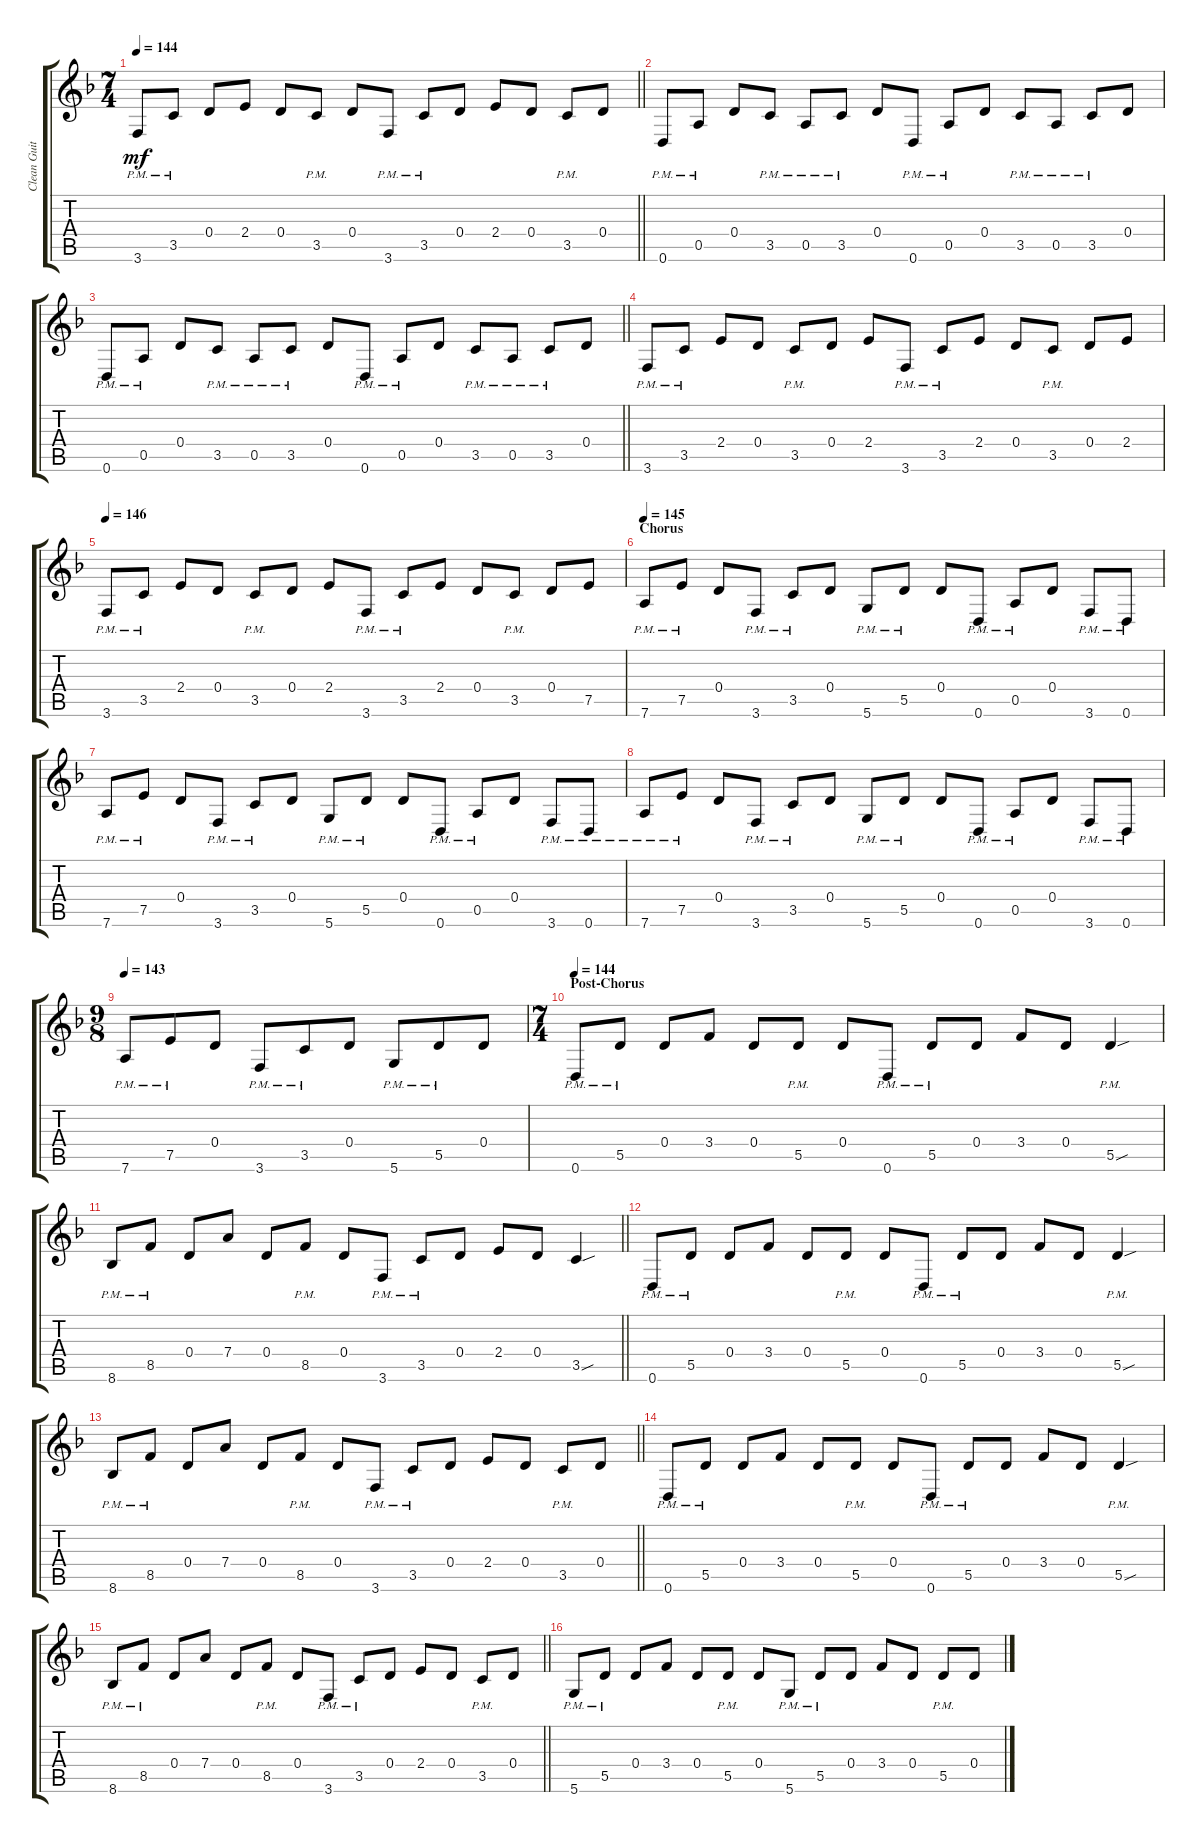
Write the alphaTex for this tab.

\track ("Clean Guitar" "Clean Guit") {instrument electricguitarclean}
\staff {score tabs}
\tuning (E4 B3 G3 D3 A2 D2) {hide}
\ts (7 4)
\tempo 144
\clef g2
\barLineRight lightlight
\ks dminor
3.6{pm}.8{dy mf} 3.5{pm}.8 0.4.8 2.4.8 0.4.8 3.5{pm}.8 0.4.8 3.6{pm}.8 3.5{pm}.8 0.4.8 2.4.8 0.4.8 3.5{pm}.8 0.4.8 |
0.6{pm}.8 0.5{pm}.8 0.4.8 3.5{pm}.8 0.5{pm}.8 3.5{pm}.8 0.4.8 0.6{pm}.8 0.5{pm}.8 0.4.8 3.5{pm}.8 0.5{pm}.8 3.5{pm}.8 0.4.8 |
\barLineRight lightlight
0.6{pm}.8 0.5{pm}.8 0.4.8 3.5{pm}.8 0.5{pm}.8 3.5{pm}.8 0.4.8 0.6{pm}.8 0.5{pm}.8 0.4.8 3.5{pm}.8 0.5{pm}.8 3.5{pm}.8 0.4.8 |
3.6{pm}.8 3.5{pm}.8 2.4.8 0.4.8 3.5{pm}.8 0.4.8 2.4.8 3.6{pm}.8 3.5{pm}.8 2.4.8 0.4.8 3.5{pm}.8 0.4.8 2.4.8 |
\tempo 146
3.6{pm}.8 3.5{pm}.8 2.4.8 0.4.8 3.5{pm}.8 0.4.8 2.4.8 3.6{pm}.8 3.5{pm}.8 2.4.8 0.4.8 3.5{pm}.8 0.4.8 7.5.8 |
\section ("" "Chorus")
\tempo 145
7.6{pm}.8 7.5{pm}.8 0.4.8 3.6{pm}.8 3.5{pm}.8 0.4.8 5.6{pm}.8 5.5{pm}.8 0.4.8 0.6{pm}.8 0.5{pm}.8 0.4.8 3.6{pm}.8 0.6{pm}.8 |
7.6{pm}.8 7.5{pm}.8 0.4.8 3.6{pm}.8 3.5{pm}.8 0.4.8 5.6{pm}.8 5.5{pm}.8 0.4.8 0.6{pm}.8 0.5{pm}.8 0.4.8 3.6{pm}.8 0.6{pm}.8 |
7.6{pm}.8 7.5{pm}.8 0.4.8 3.6{pm}.8 3.5{pm}.8 0.4.8 5.6{pm}.8 5.5{pm}.8 0.4.8 0.6{pm}.8 0.5{pm}.8 0.4.8 3.6{pm}.8 0.6{pm}.8 |
\ts (9 8)
\tempo 143
7.6{pm}.8 7.5{pm}.8 0.4.8 3.6{pm}.8 3.5{pm}.8 0.4.8 5.6{pm}.8 5.5{pm}.8 0.4.8 |
\ts (7 4)
\section ("" "Post-Chorus")
\tempo 144
0.6{pm}.8 5.5{pm}.8 0.4.8 3.4.8 0.4.8 5.5{pm}.8 0.4.8 0.6{pm}.8 5.5{pm}.8 0.4.8 3.4.8 0.4.8 5.5{sou pm}.4 |
\barLineRight lightlight
8.6{pm}.8 8.5{pm}.8 0.4.8 7.4.8 0.4.8 8.5{pm}.8 0.4.8 3.6{pm}.8 3.5{pm}.8 0.4.8 2.4.8 0.4.8 3.5{sou}.4 |
0.6{pm}.8 5.5{pm}.8 0.4.8 3.4.8 0.4.8 5.5{pm}.8 0.4.8 0.6{pm}.8 5.5{pm}.8 0.4.8 3.4.8 0.4.8 5.5{sou pm}.4 |
\barLineRight lightlight
8.6{pm}.8 8.5{pm}.8 0.4.8 7.4.8 0.4.8 8.5{pm}.8 0.4.8 3.6{pm}.8 3.5{pm}.8 0.4.8 2.4.8 0.4.8 3.5{pm}.8 0.4.8 |
0.6{pm}.8 5.5{pm}.8 0.4.8 3.4.8 0.4.8 5.5{pm}.8 0.4.8 0.6{pm}.8 5.5{pm}.8 0.4.8 3.4.8 0.4.8 5.5{sou pm}.4 |
\barLineRight lightlight
8.6{pm}.8 8.5{pm}.8 0.4.8 7.4.8 0.4.8 8.5{pm}.8 0.4.8 3.6{pm}.8 3.5{pm}.8 0.4.8 2.4.8 0.4.8 3.5{pm}.8 0.4.8 |
5.6{pm}.8 5.5{pm}.8 0.4.8 3.4.8 0.4.8 5.5{pm}.8 0.4.8 5.6{pm}.8 5.5{pm}.8 0.4.8 3.4.8 0.4.8 5.5{pm}.8 0.4.8
